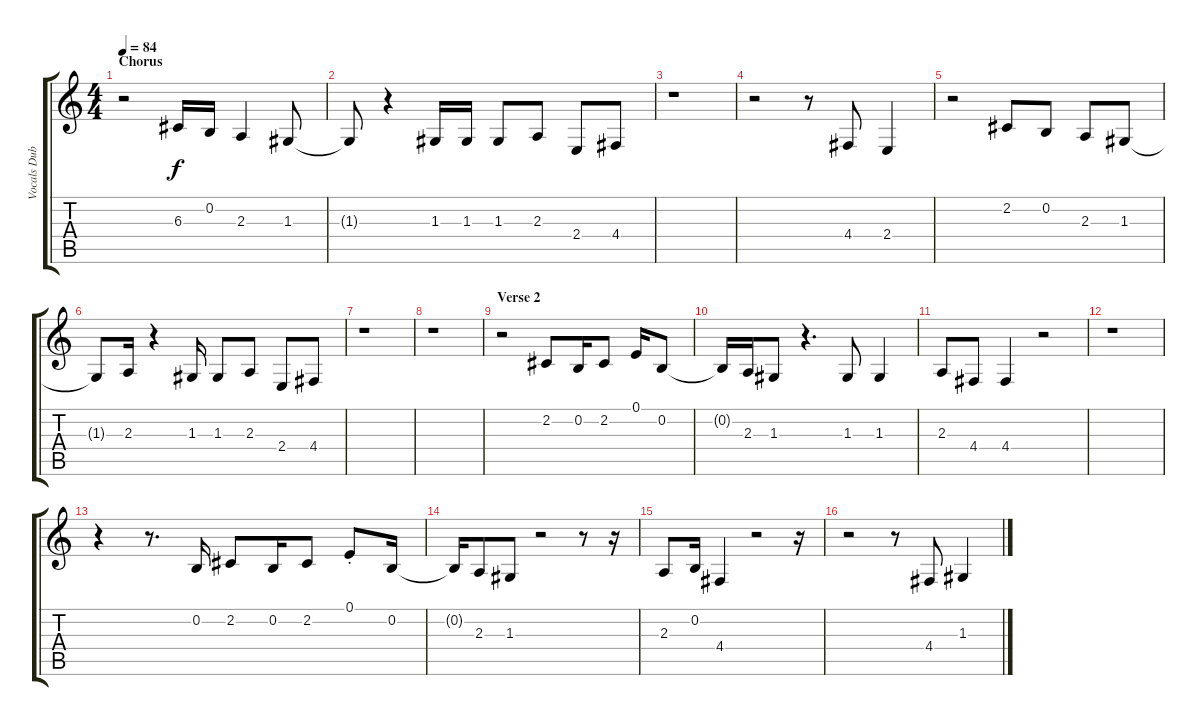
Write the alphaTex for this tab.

\track ("Vocals Dub" "Vocals Dub") {instrument trombone}
\staff {score tabs}
\tuning (E4 B3 G3 D3 A2 E2) {hide}
\ts (4 4)
\section ("" "Chorus")
\tempo 84
\clef g2
\ks c
r.2{dy f} 6.3.16 0.2.16 2.3.4 1.3.8 |
1.3{t}.8 r.4 1.3.16 1.3.16 1.3.8 2.3.8 2.4.8 4.4.8 |
r.1 |
r.2 r.8 4.4.8 2.4.4 |
r.2 2.2.8 0.2.8 2.3.8 1.3.8 |
1.3{t}.8 2.3.16 r.4 1.3.16 1.3.8 2.3.8 2.4.8 4.4.8 |
r.1 |
r.1 |
\section ("" "Verse 2")
r.2 2.2.8 0.2.16 2.2.8 0.1.16 0.2.8 |
0.2{t}.16 2.3.16 1.3.8 r.4{d} 1.3.8 1.3.4 |
2.3.8 4.4.8 4.4.4 r.2 |
r.1 |
r.4 r.8{d} 0.2.16 2.2.8 0.2.16 2.2.8 0.1{st}.8 0.2.16 |
0.2{t}.16 2.3.8 1.3.8 r.2 r.8 r.16 |
2.3.8 0.2.16 4.4.4 r.2 r.16 |
r.2 r.8 4.4.8 1.3.4
